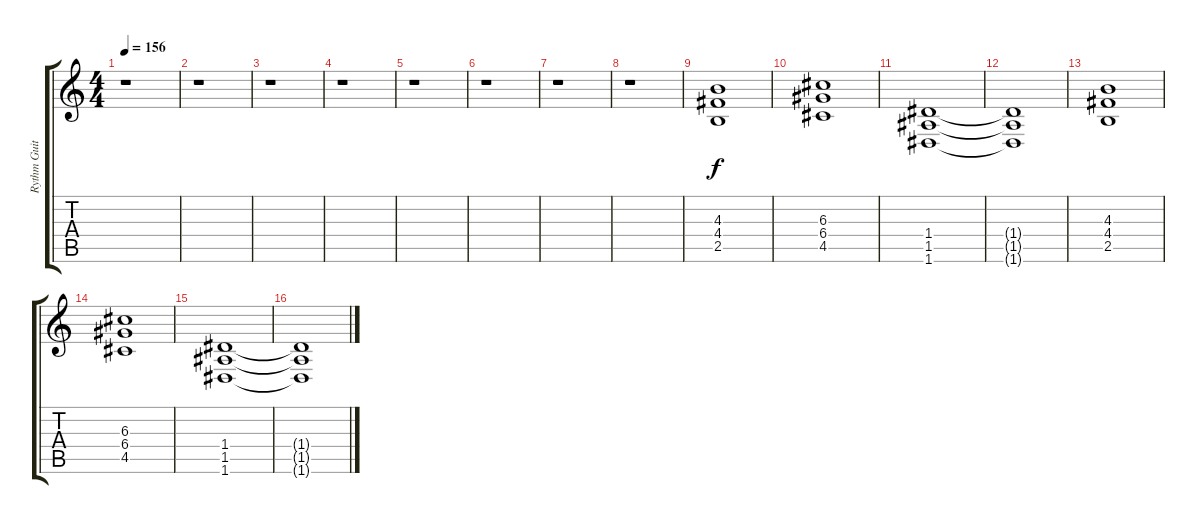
\track ("Rythm Guitar" "Rythm Guit") {instrument overdrivenguitar}
\staff {score tabs}
\tuning (E4 B3 G3 D3 A2 D2) {hide}
\ts (4 4)
\tempo 156
\clef g2
\ks c
r.1{dy ff} |
r.1 |
r.1 |
r.1 |
r.1 |
r.1 |
r.1 |
r.1 |
(4.3 4.4 2.5).1{dy f} |
(6.3 6.4 4.5).1 |
(1.4 1.5 1.6).1 |
(1.4{t} 1.5{t} 1.6{t}).1 |
(4.3 4.4 2.5).1 |
(6.3 6.4 4.5).1 |
(1.4 1.5 1.6).1 |
(1.4{t} 1.5{t} 1.6{t}).1
